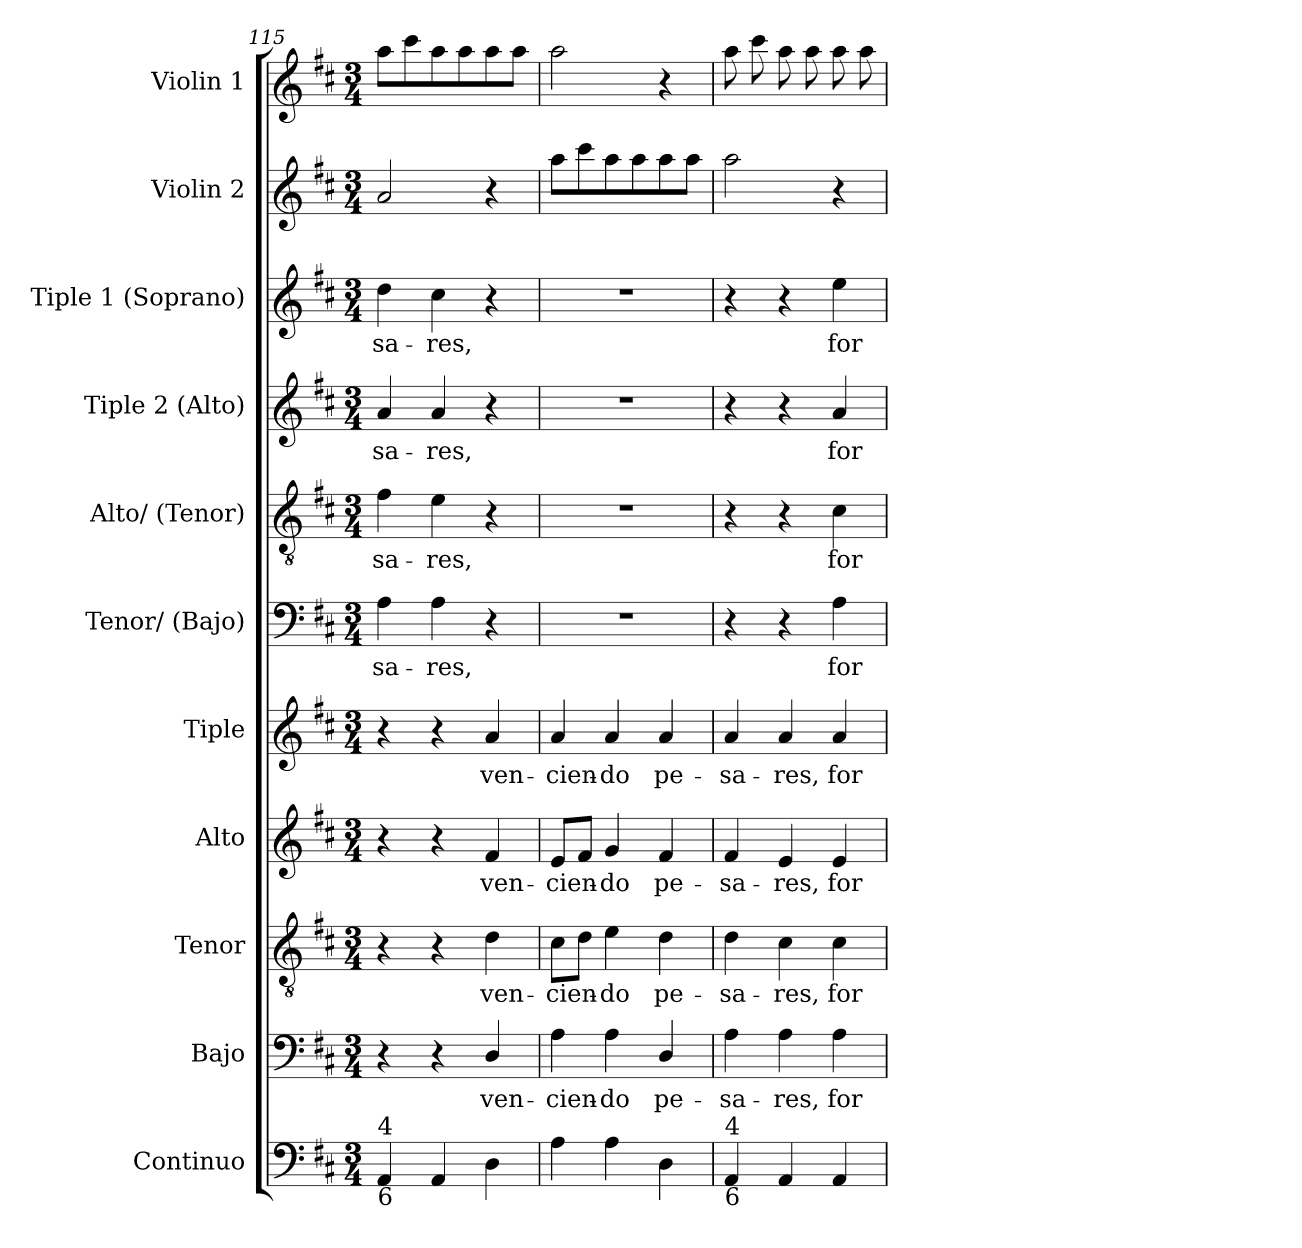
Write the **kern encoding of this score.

**kern	**kern	**text	**kern	**text	**kern	**text	**kern	**text	**kern	**text	**kern	**text	**kern	**text	**kern	**text	**kern	**kern
*part11	*part10	*part10	*part9	*part9	*part8	*part8	*part7	*part7	*part6	*part6	*part5	*part5	*part4	*part4	*part3	*part3	*part2	*part1
*staff11	*staff10	*staff10	*staff9	*staff9	*staff8	*staff8	*staff7	*staff7	*staff6	*staff6	*staff5	*staff5	*staff4	*staff4	*staff3	*staff3	*staff2	*staff1
*I"Continuo	*I"Bajo	*	*I"Tenor	*	*I"Alto	*	*I"Tiple	*	*I"Tenor/ (Bajo)	*	*I"Alto/ (Tenor)	*	*I"Tiple  2 (Alto)	*	*I"Tiple 1 (Soprano)	*	*I"Violin 2	*I"Violin 1
*	*I'B.	*	*I'T.	*	*I'A.	*	*	*	*I'B.	*	*I'T.	*	*I'A.	*	*I'S.	*	*I'Vln. 2	*I'Vln. 1
*clefF4	*clefF4	*	*clefGv2	*	*clefG2	*	*clefG2	*	*clefF4	*	*clefGv2	*	*clefG2	*	*clefG2	*	*clefG2	*clefG2
*	*	*	*ITrd7c12	*	*	*	*	*	*	*	*ITrd7c12	*	*	*	*	*	*	*
*k[f#c#]	*k[f#c#]	*	*k[f#c#]	*	*k[f#c#]	*	*k[f#c#]	*	*k[f#c#]	*	*k[f#c#]	*	*k[f#c#]	*	*k[f#c#]	*	*k[f#c#]	*k[f#c#]
*D:	*D:	*	*D:	*	*D:	*	*D:	*	*D:	*	*D:	*	*D:	*	*D:	*	*D:	*D:
*M3/4	*M3/4	*	*M3/4	*	*M3/4	*	*M3/4	*	*M3/4	*	*M3/4	*	*M3/4	*	*M3/4	*	*M3/4	*M3/4
=115	=115	=115	=115	=115	=115	=115	=115	=115	=115	=115	=115	=115	=115	=115	=115	=115	=115	=115
!	!	!	!	!	!	!	!	!	!	!LO:LY:b:color=#000000	!	!	!	!	!	!	!	!
!	!	!	!	!	!	!	!	!	!	!	!	!LO:LY:b:color=#000000	!	!	!	!	!	!
!	!	!	!	!	!	!	!	!	!	!	!	!	!	!LO:LY:b:color=#000000	!	!	!	!
!LO:TX:b:t=6	!	!	!	!	!	!	!	!	!	!	!	!	!	!	!	!	!	!
!LO:TX:t=4	!	!	!	!	!	!	!	!	!	!	!	!	!	!	!	!	!	!
!	!	!	!	!	!	!	!	!	!	!	!	!	!	!	!	!LO:LY:b:color=#000000	!	!
4AAi/	4r	.	4r	.	4r	.	4r	.	4Ai\	-sa-	4F#i\	-sa-	4ai/	-sa-	4ddi\	-sa-	2ai/	8aai\L
.	.	.	.	.	.	.	.	.	.	.	.	.	.	.	.	.	.	8ccc#i\
!	!	!	!	!	!	!	!	!	!	!LO:LY:b:color=#000000	!	!	!	!	!	!	!	!
!	!	!	!	!	!	!	!	!	!	!	!	!LO:LY:b:color=#000000	!	!	!	!	!	!
!	!	!	!	!	!	!	!	!	!	!	!	!	!	!LO:LY:b:color=#000000	!	!	!	!
!	!	!	!	!	!	!	!	!	!	!	!	!	!	!	!	!LO:LY:b:color=#000000	!	!
4AAi/	4r	.	4r	.	4r	.	4r	.	4Ai\	-res,	4Ei\	-res,	4ai/	-res,	4cc#i\	-res,	.	8aai\
.	.	.	.	.	.	.	.	.	.	.	.	.	.	.	.	.	.	8aai\
!	!	!LO:LY:b:color=#000000	!	!	!	!	!	!	!	!	!	!	!	!	!	!	!	!
!	!	!	!	!LO:LY:b:color=#000000	!	!	!	!	!	!	!	!	!	!	!	!	!	!
!	!	!	!	!	!	!LO:LY:b:color=#000000	!	!	!	!	!	!	!	!	!	!	!	!
!	!	!	!	!	!	!	!	!LO:LY:b:color=#000000	!	!	!	!	!	!	!	!	!	!
4Di\	4Di/	ven-	4Di\	ven-	4f#i/	ven-	4ai/	ven-	4r	.	4r	.	4r	.	4r	.	4r	8aai\
.	.	.	.	.	.	.	.	.	.	.	.	.	.	.	.	.	.	8aai\J
=116	=116	=116	=116	=116	=116	=116	=116	=116	=116	=116	=116	=116	=116	=116	=116	=116	=116	=116
!	!	!LO:LY:b:color=#000000	!	!	!	!	!	!	!	!	!	!	!	!	!	!	!	!
!	!	!	!	!LO:LY:b:color=#000000	!	!	!	!	!	!	!	!	!	!	!	!	!	!
!	!	!	!	!	!	!LO:LY:b:color=#000000	!	!	!	!	!	!	!	!	!	!	!	!
!	!	!	!	!	!	!	!	!LO:LY:b:color=#000000	!LO:N:vis=1	!	!LO:N:vis=1	!	!LO:N:vis=1	!	!LO:N:vis=1	!	!	!
4Ai\	4Ai\	-cien-	8C#i\L	-cien-	8ei/L	-cien-	4ai/	-cien-	2.r	.	2.r	.	2.r	.	2.r	.	8aai\L	2aai\
.	.	.	8Di\J	.	8f#i/J	.	.	.	.	.	.	.	.	.	.	.	8ccc#i\	.
!	!	!LO:LY:b:color=#000000	!	!	!	!	!	!	!	!	!	!	!	!	!	!	!	!
!	!	!	!	!LO:LY:b:color=#000000	!	!	!	!	!	!	!	!	!	!	!	!	!	!
!	!	!	!	!	!	!LO:LY:b:color=#000000	!	!	!	!	!	!	!	!	!	!	!	!
!	!	!	!	!	!	!	!	!LO:LY:b:color=#000000	!	!	!	!	!	!	!	!	!	!
4Ai\	4Ai\	-do	4Ei\	-do	4gi/	-do	4ai/	-do	.	.	.	.	.	.	.	.	8aai\	.
.	.	.	.	.	.	.	.	.	.	.	.	.	.	.	.	.	8aai\	.
!	!	!LO:LY:b:color=#000000	!	!	!	!	!	!	!	!	!	!	!	!	!	!	!	!
!	!	!	!	!LO:LY:b:color=#000000	!	!	!	!	!	!	!	!	!	!	!	!	!	!
!	!	!	!	!	!	!LO:LY:b:color=#000000	!	!	!	!	!	!	!	!	!	!	!	!
!	!	!	!	!	!	!	!	!LO:LY:b:color=#000000	!	!	!	!	!	!	!	!	!	!
4Di\	4Di/	pe-	4Di\	pe-	4f#i/	pe-	4ai/	pe-	.	.	.	.	.	.	.	.	8aai\	4r
.	.	.	.	.	.	.	.	.	.	.	.	.	.	.	.	.	8aai\J	.
=117	=117	=117	=117	=117	=117	=117	=117	=117	=117	=117	=117	=117	=117	=117	=117	=117	=117	=117
!	!	!LO:LY:b:color=#000000	!	!	!	!	!	!	!	!	!	!	!	!	!	!	!	!
!	!	!	!	!LO:LY:b:color=#000000	!	!	!	!	!	!	!	!	!	!	!	!	!	!
!	!	!	!	!	!	!LO:LY:b:color=#000000	!	!	!	!	!	!	!	!	!	!	!	!
!LO:TX:b:t=6	!	!	!	!	!	!	!	!	!	!	!	!	!	!	!	!	!	!
!LO:TX:t=4	!	!	!	!	!	!	!	!	!	!	!	!	!	!	!	!	!	!
!	!	!	!	!	!	!	!	!LO:LY:b:color=#000000	!	!	!	!	!	!	!	!	!	!
4AAi/	4Ai\	-sa-	4Di\	-sa-	4f#i/	-sa-	4ai/	-sa-	4r	.	4r	.	4r	.	4r	.	2aai\	8aai\L
.	.	.	.	.	.	.	.	.	.	.	.	.	.	.	.	.	.	8ccc#i\
!	!	!LO:LY:b:color=#000000	!	!	!	!	!	!	!	!	!	!	!	!	!	!	!	!
!	!	!	!	!LO:LY:b:color=#000000	!	!	!	!	!	!	!	!	!	!	!	!	!	!
!	!	!	!	!	!	!LO:LY:b:color=#000000	!	!	!	!	!	!	!	!	!	!	!	!
!	!	!	!	!	!	!	!	!LO:LY:b:color=#000000	!	!	!	!	!	!	!	!	!	!
4AAi/	4Ai\	-res,	4C#i\	-res,	4ei/	-res,	4ai/	-res,	4r	.	4r	.	4r	.	4r	.	.	8aai\
.	.	.	.	.	.	.	.	.	.	.	.	.	.	.	.	.	.	8aai\
!	!	!LO:LY:b:color=#000000	!	!	!	!	!	!	!	!	!	!	!	!	!	!	!	!
!	!	!	!	!LO:LY:b:color=#000000	!	!	!	!	!	!	!	!	!	!	!	!	!	!
!	!	!	!	!	!	!LO:LY:b:color=#000000	!	!	!	!	!	!	!	!	!	!	!	!
!	!	!	!	!	!	!	!	!LO:LY:b:color=#000000	!	!	!	!	!	!	!	!	!	!
!	!	!	!	!	!	!	!	!	!	!LO:LY:b:color=#000000	!	!	!	!	!	!	!	!
!	!	!	!	!	!	!	!	!	!	!	!	!LO:LY:b:color=#000000	!	!	!	!	!	!
!	!	!	!	!	!	!	!	!	!	!	!	!	!	!LO:LY:b:color=#000000	!	!	!	!
!	!	!	!	!	!	!	!	!	!	!	!	!	!	!	!	!LO:LY:b:color=#000000	!	!
4AAi/	4Ai\	for-	4C#i\	for-	4ei/	for-	4ai/	for-	4Ai\	for-	4C#i\	for-	4ai/	for-	4eei\	for-	4r	8aai\
.	.	.	.	.	.	.	.	.	.	.	.	.	.	.	.	.	.	8aai\
=	=	=	=	=	=	=	=	=	=	=	=	=	=	=	=	=	=	=
*-	*-	*-	*-	*-	*-	*-	*-	*-	*-	*-	*-	*-	*-	*-	*-	*-	*-	*-
